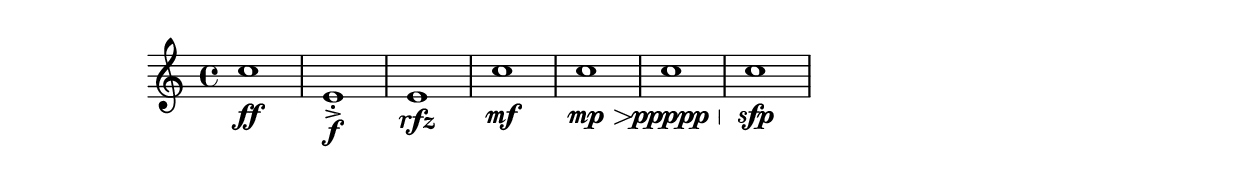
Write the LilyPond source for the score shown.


\version "1.9.2"

\header {texidoc = "Dynamic letters are kerned, and their weight
matches that of the hairpin signs.  The dynamic scripts should be
horizontally centered on the note head.  Scripts that should appear
closer to the note head (staccato, accent) are reckoned with.
"  }

\score {
    
\notes\relative c'' { c1\ff
		      e,-.-> \f
		      e \rfz		      
		      c' \mf
		      c \mp \> 
		      c\!\ppppp \< 
		      c\sfp\!
		      
}
}

